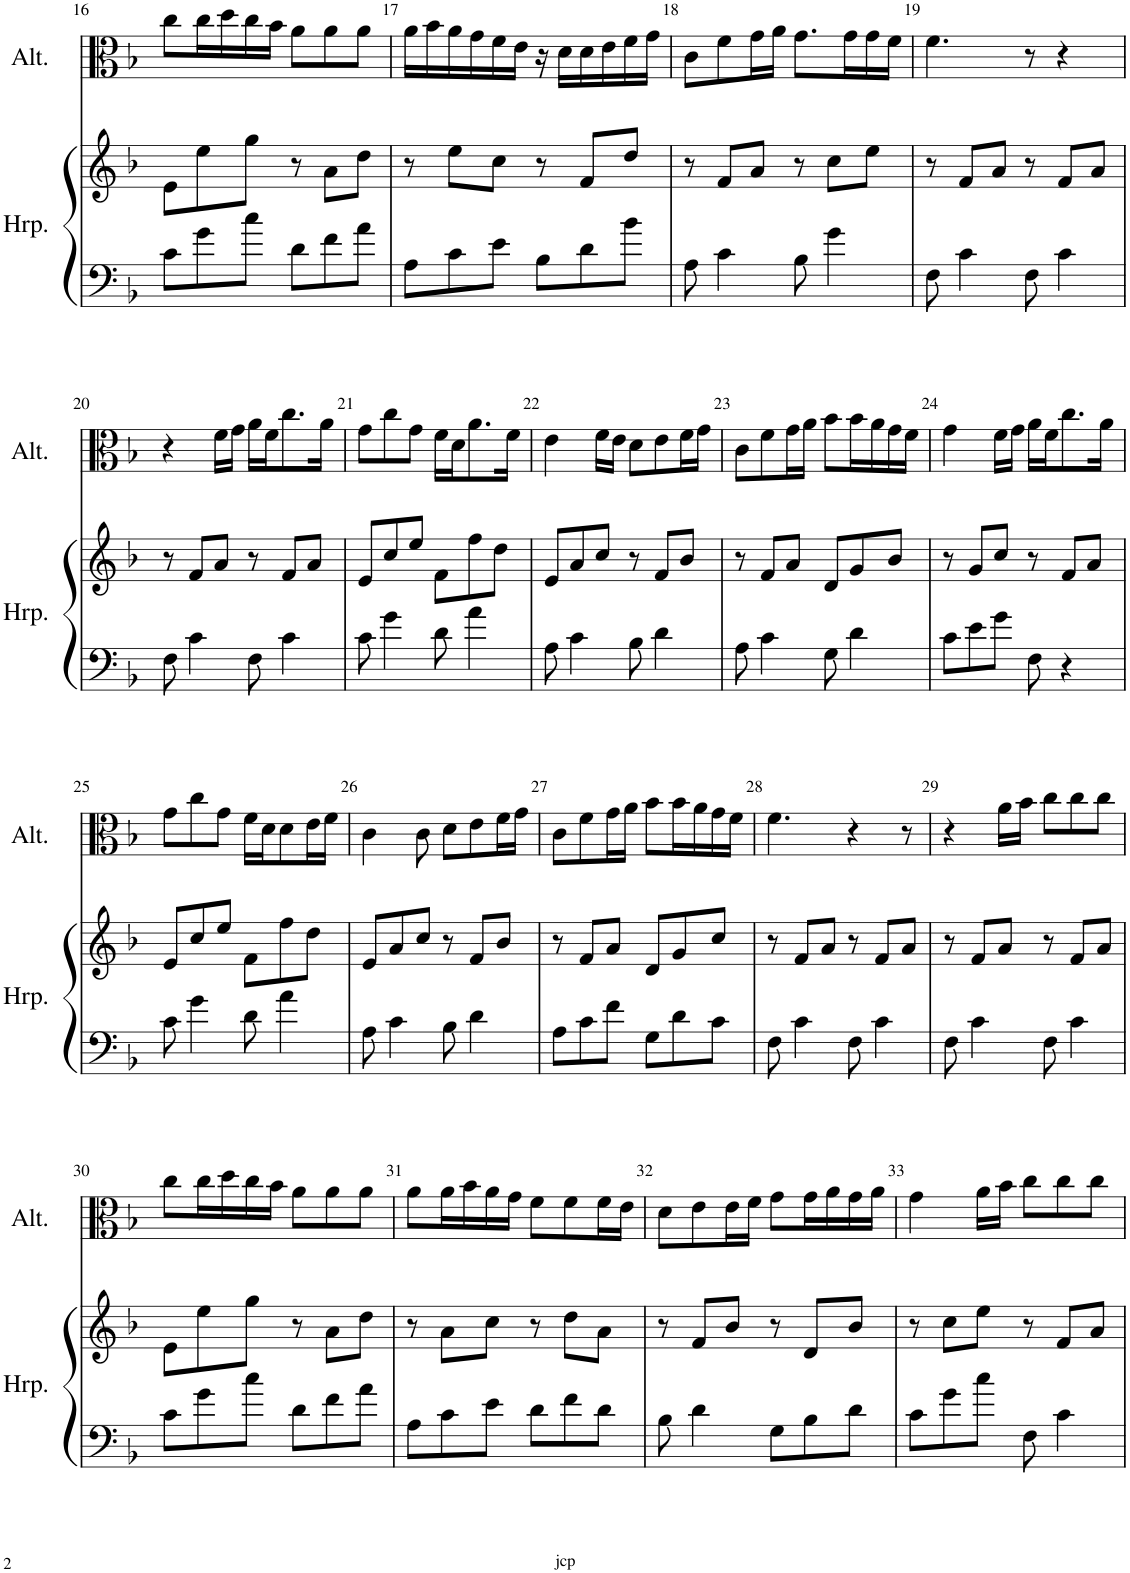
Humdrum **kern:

**kern	**kern	**kern
*part2	*part2	*part1
*staff3	*staff2	*staff1
*I"Harpe	*	*I"Alto
*I'Hrp.	*	*I'Alt.
!!LO:PB:g=z
*clefF4	*clefG2	*clefC3
*k[b-]	*k[b-]	*k[b-]
*M6/8	*M6/8	*M6/8
=16	=16	=16
8c\L	8e\L	8cc\L
8g\	8ee\	16cc\L
.	.	16dd\
8cc\J	8gg\J	16cc\
.	.	16b-\JJ
8d\L	8r	8a\L
8f\	8a\L	8a\
8a\J	8dd\J	8a\J
=17	=17	=17
8A\L	8r	16a\LL
.	.	16b-\
8c\	8ee\L	16a\
.	.	16g\
8e\J	8cc\J	16f\
.	.	16e\JJ
8B-\L	8r	16r
.	.	16d\LL
8d\	8f/L	16d\
.	.	16e\
8b-\J	8dd/J	16f\
.	.	16g\JJ
=18	=18	=18
8A\	8r	8c\L
4c\	8f/L	8f\
.	8a/J	16g\L
.	.	16a\JJ
8B-\	8r	8.g\L
4g\	8cc\L	.
.	.	16g\L
.	8ee\J	16g\
.	.	16f\JJ
=19	=19	=19
8F\	8r	4.f\
4c\	8f/L	.
.	8a/J	.
8F\	8r	8r
4c\	8f/L	4r
.	8a/J	.
!!LO:LB:g=z
=20	=20	=20
8F\	8r	4r
4c\	8f/L	.
.	8a/J	16f\LL
.	.	16g\JJ
8F\	8r	16a\LL
.	.	16f\J
4c\	8f/L	8.cc\
.	8a/J	.
.	.	16a\Jk
=21	=21	=21
8c\	8e/L	8g\L
4g\	8cc/	8cc\
.	8ee/J	8g\J
8d\	8f\L	16f\LL
.	.	16d\J
4a\	8ff\	8.a\
.	8dd\J	.
.	.	16f\Jk
=22	=22	=22
8A\	8e/L	4e\
4c\	8a/	.
.	8cc/J	16f\LL
.	.	16e\JJ
8B-\	8r	8d\L
4d\	8f/L	8e\
.	8b-/J	16f\L
.	.	16g\JJ
=23	=23	=23
8A\	8r	8c\L
4c\	8f/L	8f\
.	8a/J	16g\L
.	.	16a\JJ
8G\	8d/L	8b-\L
4d\	8g/	16b-\L
.	.	16a\
.	8b-/J	16g\
.	.	16f\JJ
=24	=24	=24
8c\L	8r	4g\
8e\	8g/L	.
8g\J	8cc/J	16f\LL
.	.	16g\JJ
8F\	8r	16a\LL
.	.	16f\J
4r	8f/L	8.cc\
.	8a/J	.
.	.	16a\Jk
!!LO:LB:g=z
=25	=25	=25
8c\	8e/L	8g\L
4g\	8cc/	8cc\
.	8ee/J	8g\J
8d\	8f\L	16f\LL
.	.	16d\J
4a\	8ff\	8d\
.	8dd\J	16e\L
.	.	16f\JJ
=26	=26	=26
8A\	8e/L	4c\
4c\	8a/	.
.	8cc/J	8c\
8B-\	8r	8d\L
4d\	8f/L	8e\
.	8b-/J	16f\L
.	.	16g\JJ
=27	=27	=27
8A\L	8r	8c\L
8c\	8f/L	8f\
8f\J	8a/J	16g\L
.	.	16a\JJ
8G\L	8d/L	8b-\L
8d\	8g/	16b-\L
.	.	16a\
8c\J	8cc/J	16g\
.	.	16f\JJ
=28	=28	=28
8F\	8r	4.f\
4c\	8f/L	.
.	8a/J	.
8F\	8r	4r
4c\	8f/L	.
.	8a/J	8r
=29	=29	=29
8F\	8r	4r
4c\	8f/L	.
.	8a/J	16a\LL
.	.	16b-\JJ
8F\	8r	8cc\L
4c\	8f/L	8cc\
.	8a/J	8cc\J
!!LO:LB:g=z
=30	=30	=30
8c\L	8e\L	8cc\L
8g\	8ee\	16cc\L
.	.	16dd\
8cc\J	8gg\J	16cc\
.	.	16b-\JJ
8d\L	8r	8a\L
8f\	8a\L	8a\
8a\J	8dd\J	8a\J
=31	=31	=31
8A\L	8r	8a\L
8c\	8a\L	16a\L
.	.	16b-\
8e\J	8cc\J	16a\
.	.	16g\JJ
8d\L	8r	8f\L
8f\	8dd\L	8f\
8d\J	8a\J	16f\L
.	.	16e\JJ
=32	=32	=32
8B-\	8r	8d\L
4d\	8f/L	8e\
.	8b-/J	16e\L
.	.	16f\JJ
8G\L	8r	8g\L
8B-\	8d/L	16g\L
.	.	16a\
8d\J	8b-/J	16g\
.	.	16a\JJ
=33	=33	=33
8c\L	8r	4g\
8g\	8cc\L	.
8cc\J	8ee\J	16a\LL
.	.	16b-\JJ
8F\	8r	8cc\L
4c\	8f/L	8cc\
.	8a/J	8cc\J
=	=	=
*-	*-	*-
